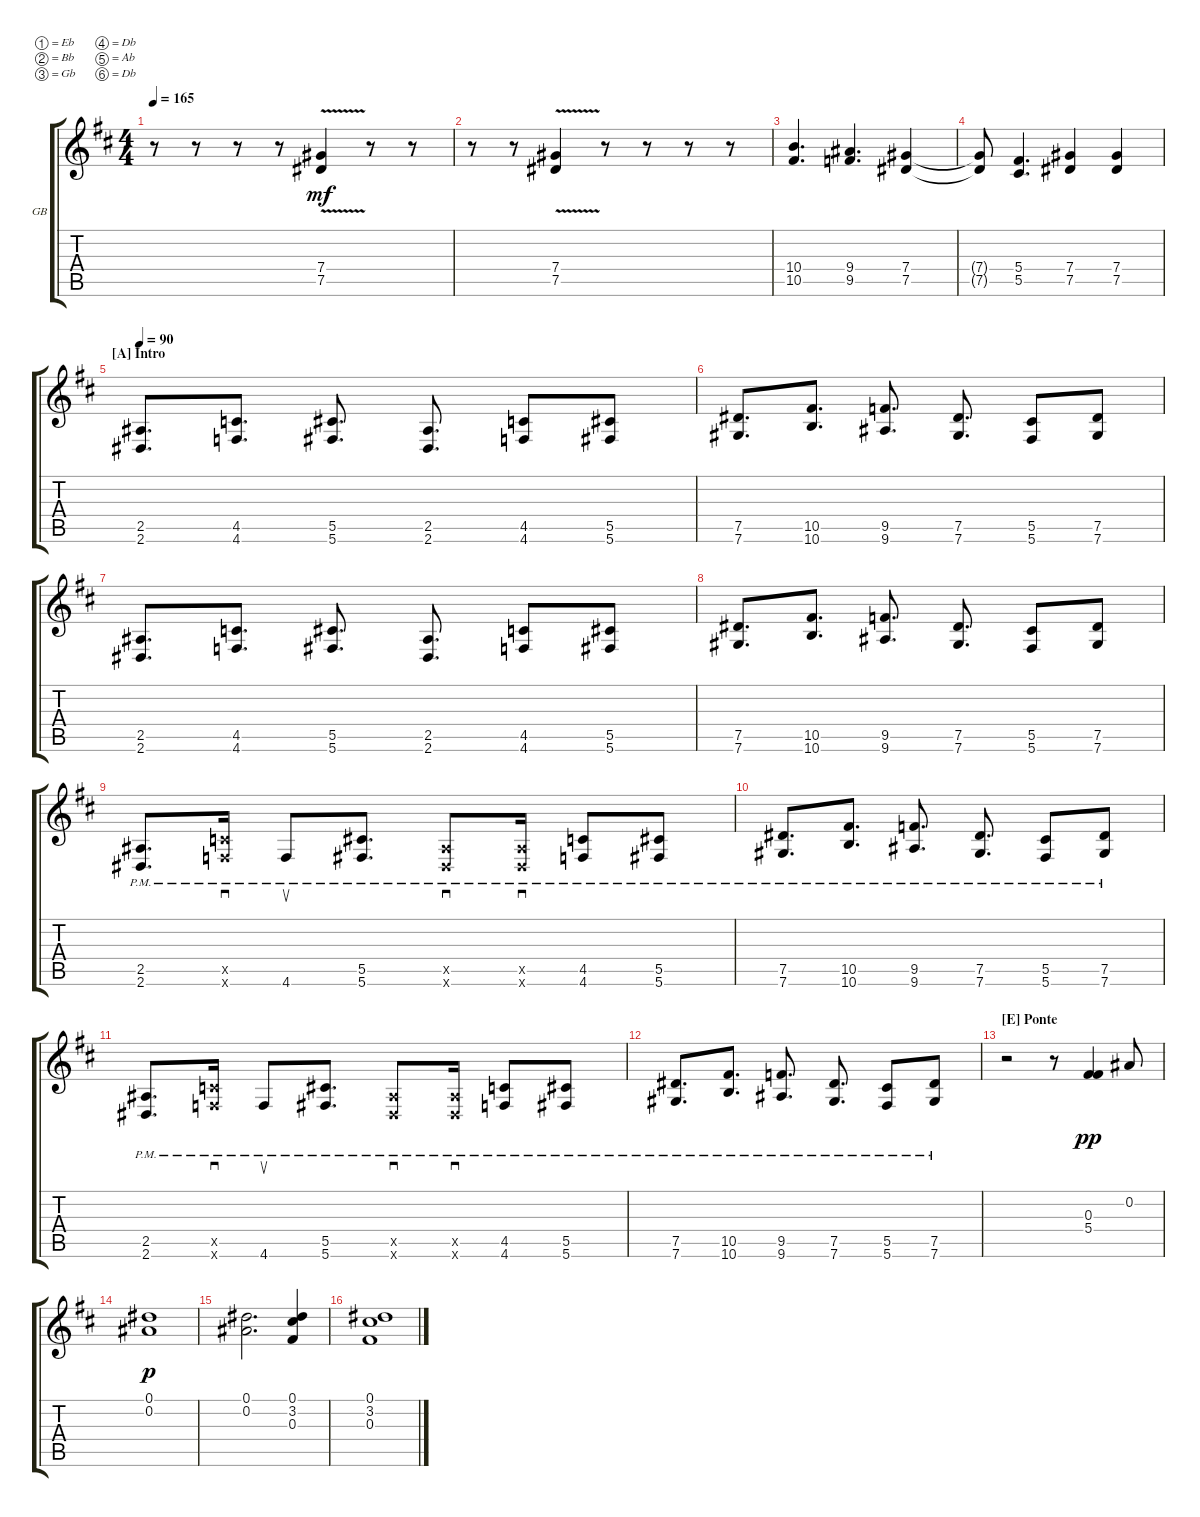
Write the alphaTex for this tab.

\defaultSystemsLayout 4
\bracketExtendMode groupsimilarinstruments
\firstSystemTrackNameOrientation horizontal
\otherSystemsTrackNameOrientation horizontal
\track ("Guitarra 2: Base" "GB") {multiBarRest instrument distortionguitar}
\staff {score tabs}
\tuning (Eb4 Bb3 Gb3 Db3 Ab2 Db2)
\ts (4 4)
\tempo 165
\clef g2
\ks d
r.8{dy mf} r.8 r.8 r.8 (7.5{v} 7.4{v}).4 r.8 r.8 |
r.8 r.8 (7.5{v} 7.4{v}).4 r.8 r.8 r.8 r.8 |
(10.5 10.4).4{d} (9.4 9.5).4{d} (7.5 7.4).4 |
(7.4{t} 7.5{t}).8 (5.4 5.5).4{d} (7.5 7.4).4 (7.4 7.5).4 |
\section ("A" "Intro")
\tempo 90
(2.5 2.6).8{d} (4.5 4.6).8{d} (5.5 5.6).8{d} (2.5 2.6).8{d} (4.5 4.6).8 (5.6 5.5).8 |
(7.5 7.6).8{d} (10.5 10.6).8{d} (9.6 9.5).8{d} (7.5 7.6).8{d} (5.6 5.5).8 (7.5 7.6).8 |
(2.5 2.6).8{d} (4.5 4.6).8{d} (5.5 5.6).8{d} (2.5 2.6).8{d} (4.5 4.6).8 (5.6 5.5).8 |
(7.5 7.6).8{d} (10.5 10.6).8{d} (9.6 9.5).8{d} (7.5 7.6).8{d} (5.6 5.5).8 (7.5 7.6).8 |
(2.5{pm} 2.6{pm}).8{d} (4.5{pm x} 4.6{pm x}).16{sd} 4.6{pm}.8{su} (5.5{pm} 5.6{pm}).8{d} (2.5{pm x} 2.6{pm x}).8{sd} (2.6{x} 2.5{pm x}).16{sd} (4.5{pm} 4.6{pm}).8 (5.6{pm} 5.5{pm}).8 |
(7.5{pm} 7.6{pm}).8{d} (10.5{pm} 10.6{pm}).8{d} (9.6{pm} 9.5{pm}).8{d} (7.5{pm} 7.6{pm}).8{d} (5.6{pm} 5.5{pm}).8 (7.5{pm} 7.6{pm}).8 |
(2.5{pm} 2.6{pm}).8{d} (4.5{pm x} 4.6{pm x}).16{sd} 4.6{pm}.8{su} (5.5{pm} 5.6{pm}).8{d} (2.5{pm x} 2.6{pm x}).8{sd} (2.6{x} 2.5{pm x}).16{sd} (4.5{pm} 4.6{pm}).8 (5.6{pm} 5.5{pm}).8 |
(7.5{pm} 7.6{pm}).8{d} (10.5{pm} 10.6{pm}).8{d} (9.6{pm} 9.5{pm}).8{d} (7.5{pm} 7.6{pm}).8{d} (5.6{pm} 5.5{pm}).8 (7.5{pm} 7.6{pm}).8 |
\section ("E" "Ponte")
r.2 r.8 (0.3 5.4).4{dy pp} 0.2.8 |
(0.1 0.2).1{dy p} |
(0.1 0.2).2{d} (0.1 3.2 0.3).4 |
(0.1 3.2 0.3).1
